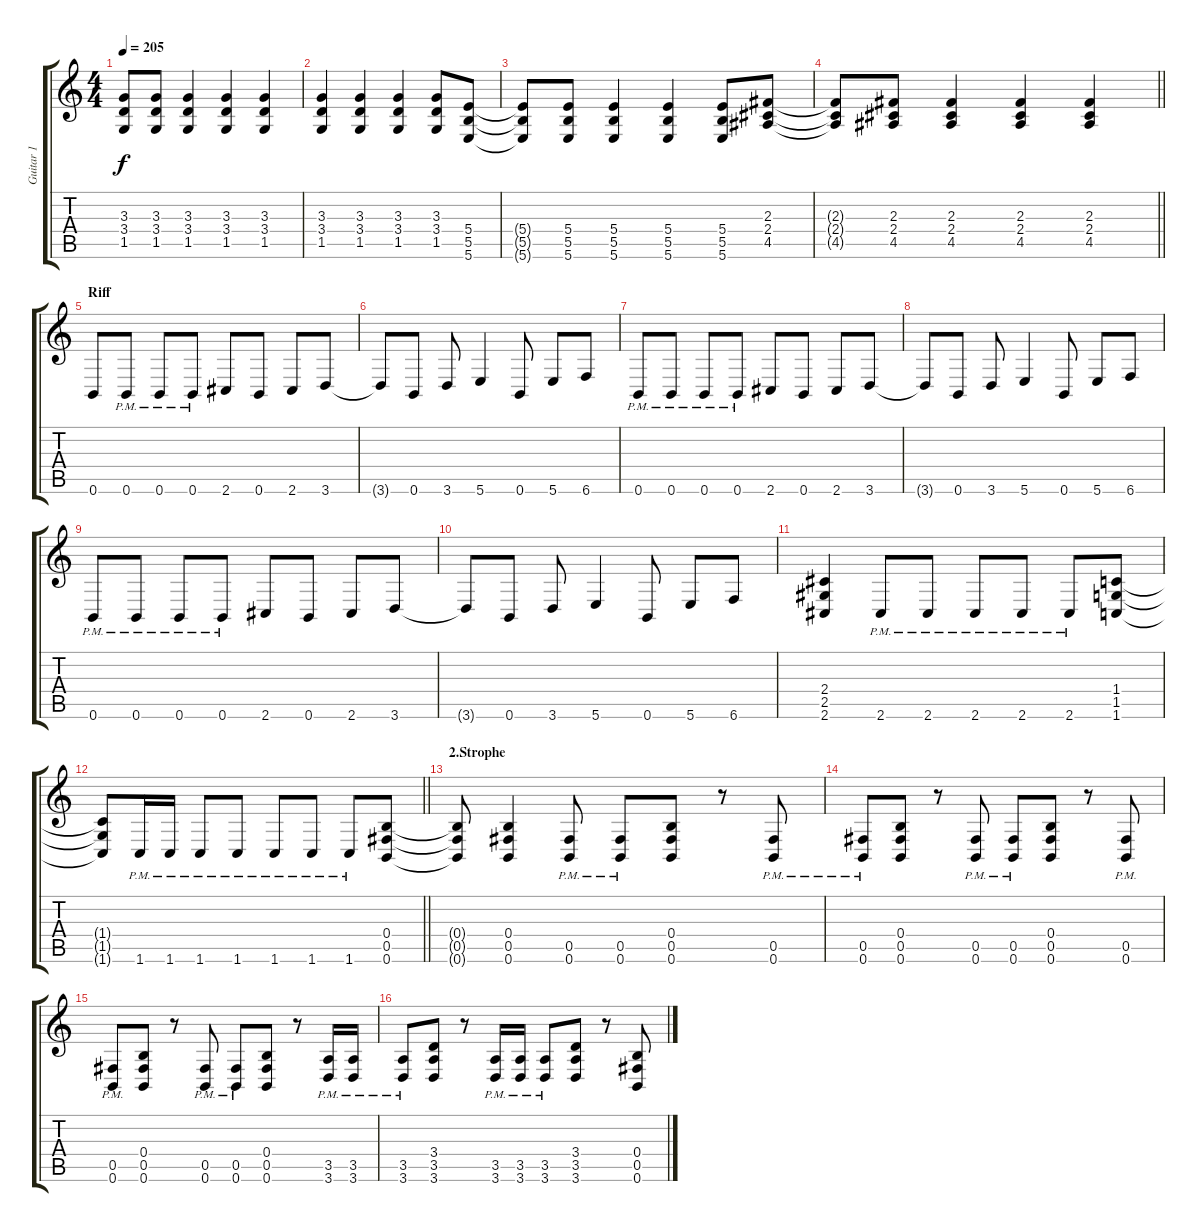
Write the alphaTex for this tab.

\track ("Guitar 1" "Guitar 1") {instrument distortionguitar}
\staff {score tabs}
\tuning (Db4 Ab3 E3 B2 Gb2 B1) {hide}
\ts (4 4)
\tempo 205
\clef g2
\ks c
(3.3{t} 3.4{t} 1.5{t}).8{dy f} (3.3 3.4 1.5).8 (3.3 3.4 1.5).4 (3.3 3.4 1.5).4 (3.3 3.4 1.5).4 |
(3.3 3.4 1.5).4 (3.3 3.4 1.5).4 (3.3 3.4 1.5).4 (3.3 3.4 1.5).8 (5.4 5.5 5.6).8 |
(5.4{t} 5.5{t} 5.6{t}).8 (5.4 5.5 5.6).8 (5.4 5.5 5.6).4 (5.4 5.5 5.6).4 (5.4 5.5 5.6).8 (2.3 2.4 4.5).8 |
\barLineRight lightlight
(2.3{t} 2.4{t} 4.5{t}).8 (2.3 2.4 4.5).8 (2.3 2.4 4.5).4 (2.3 2.4 4.5).4 (2.3 2.4 4.5).4 |
\section ("" "Riff")
0.6.8 0.6{pm}.8 0.6{pm}.8 0.6{pm}.8 2.6.8 0.6.8 2.6.8 3.6.8 |
3.6{t}.8 0.6.8 3.6.8 5.6.4 0.6.8 5.6.8 6.6.8 |
0.6{pm}.8 0.6{pm}.8 0.6{pm}.8 0.6{pm}.8 2.6.8 0.6.8 2.6.8 3.6.8 |
3.6{t}.8 0.6.8 3.6.8 5.6.4 0.6.8 5.6.8 6.6.8 |
0.6{pm}.8 0.6{pm}.8 0.6{pm}.8 0.6{pm}.8 2.6.8 0.6.8 2.6.8 3.6.8 |
3.6{t}.8 0.6.8 3.6.8 5.6.4 0.6.8 5.6.8 6.6.8 |
(2.4 2.5 2.6).4 2.6{pm}.8 2.6{pm}.8 2.6{pm}.8 2.6{pm}.8 2.6{pm}.8 (1.4 1.5 1.6).8 |
\barLineRight lightlight
(1.4{t} 1.5{t} 1.6{t}).8 1.6{pm}.16 1.6{pm}.16 1.6{pm}.8 1.6{pm}.8 1.6{pm}.8 1.6{pm}.8 1.6{pm}.8 (0.4 0.5 0.6).8 |
\section ("" "2.Strophe")
(0.4{t} 0.5{t} 0.6{t}).8 (0.4 0.5 0.6).4 (0.5{pm} 0.6{pm}).8 (0.5{pm} 0.6{pm}).8 (0.4 0.5 0.6).8 r.8 (0.5{pm} 0.6{pm}).8 |
(0.5{pm} 0.6{pm}).8 (0.4 0.5 0.6).8 r.8 (0.5{pm} 0.6{pm}).8 (0.5{pm} 0.6{pm}).8 (0.4 0.5 0.6).8 r.8 (0.5{pm} 0.6{pm}).8 |
(0.5{pm} 0.6{pm}).8 (0.4 0.5 0.6).8 r.8 (0.5{pm} 0.6{pm}).8 (0.5{pm} 0.6{pm}).8 (0.4 0.5 0.6).8 r.8 (3.5{pm} 3.6{pm}).16 (3.5{pm} 3.6{pm}).16 |
(3.5{pm} 3.6{pm}).8 (3.4 3.5 3.6).8 r.8 (3.5{pm} 3.6{pm}).16 (3.5{pm} 3.6{pm}).16 (3.5{pm} 3.6{pm}).8 (3.4 3.5 3.6).8 r.8 (0.4 0.5 0.6).8
